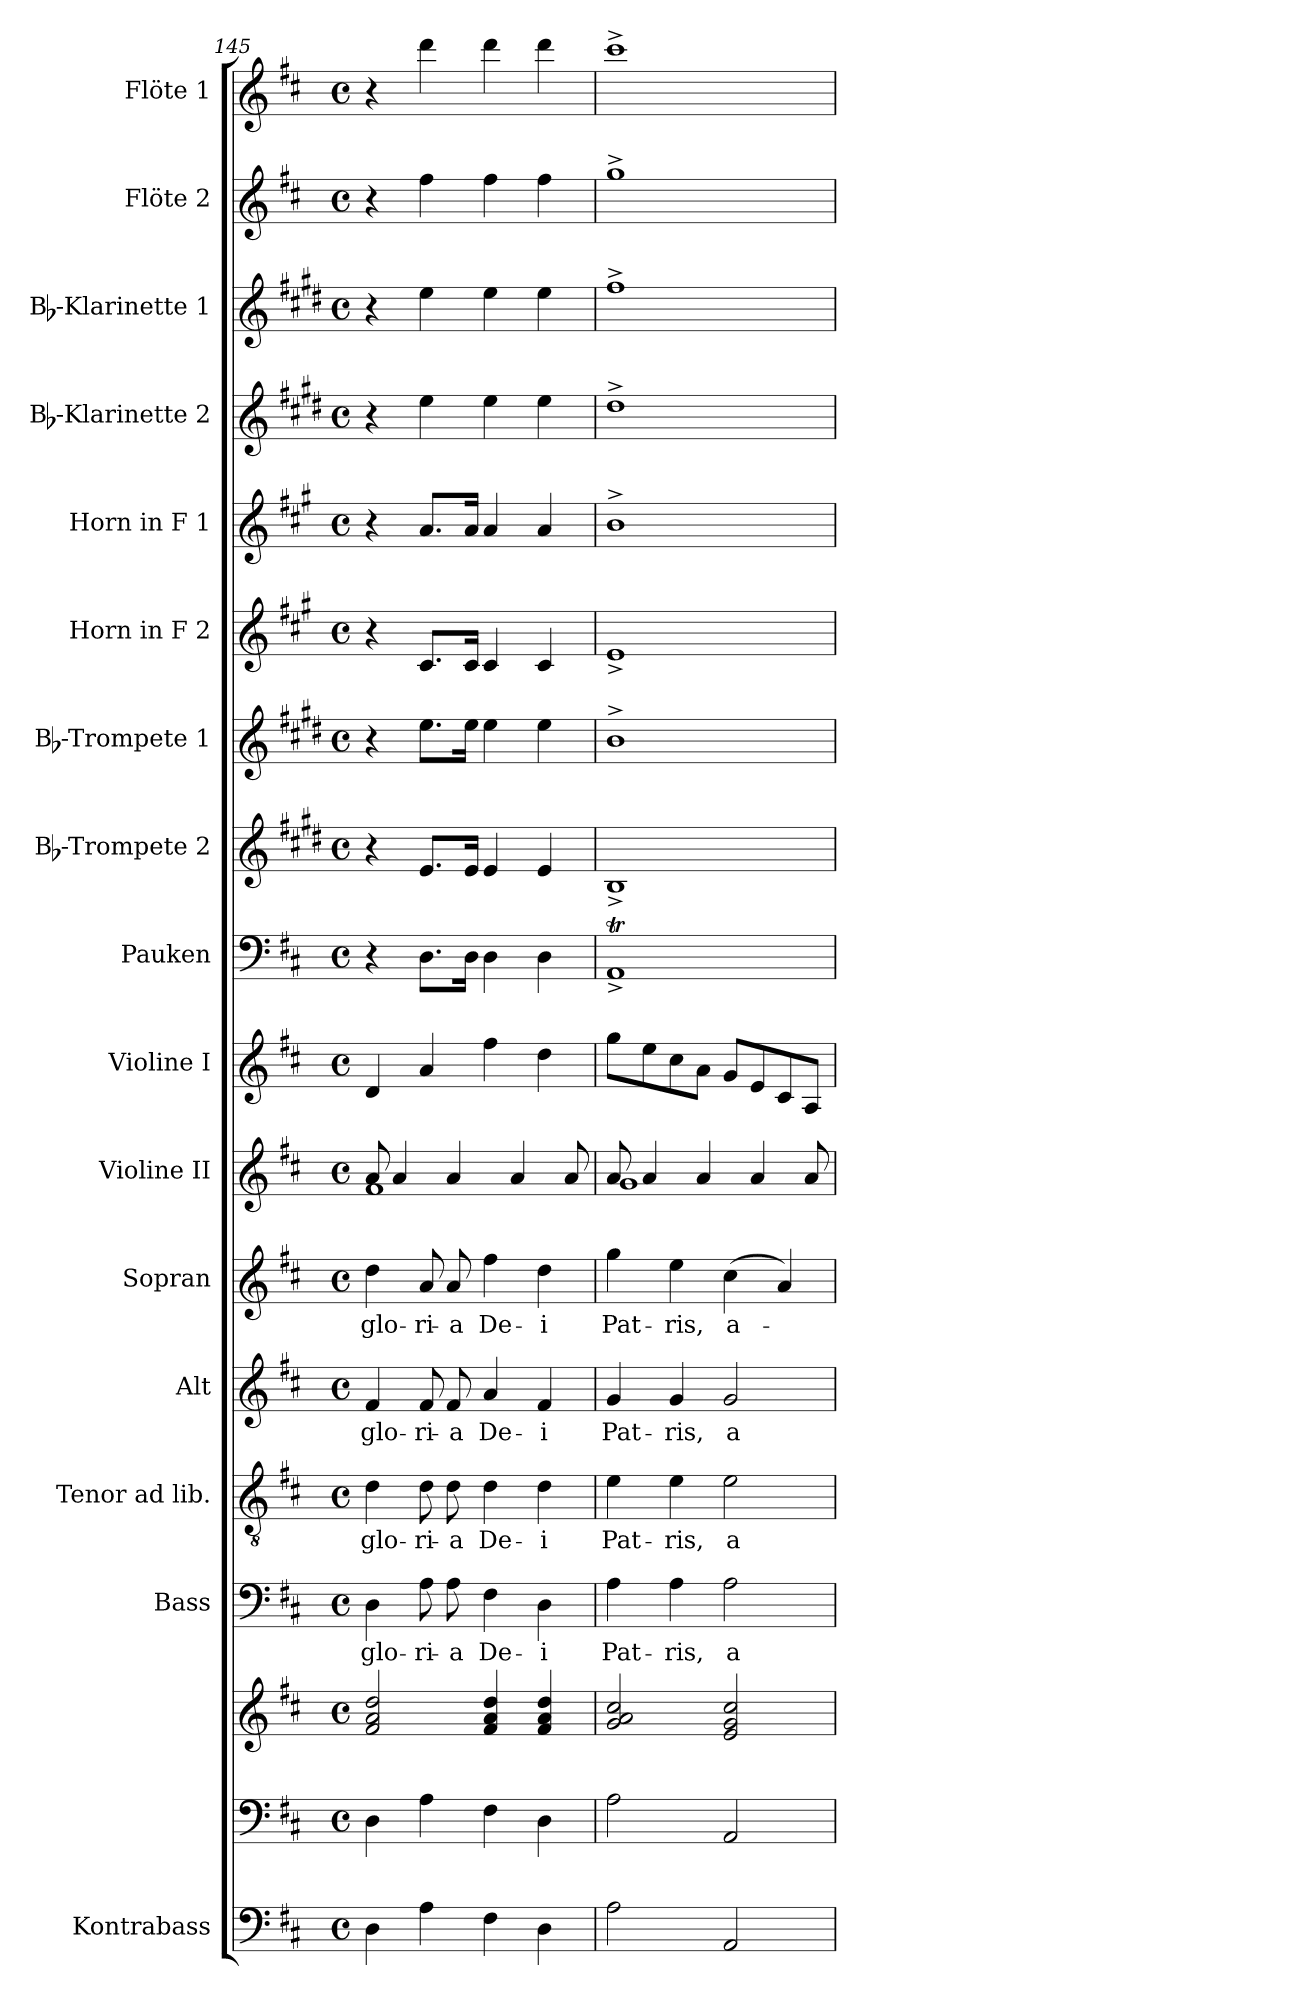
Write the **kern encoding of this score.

**kern	**kern	**kern	**kern	**text	**kern	**text	**kern	**text	**kern	**text	**kern	**kern	**kern	**kern	**kern	**kern	**kern	**kern	**kern	**kern	**kern
*part17	*part16	*part16	*part15	*part15	*part14	*part14	*part13	*part13	*part12	*part12	*part11	*part10	*part9	*part8	*part7	*part6	*part5	*part4	*part3	*part2	*part1
*staff18	*staff17	*staff16	*staff15	*staff15	*staff14	*staff14	*staff13	*staff13	*staff12	*staff12	*staff11	*staff10	*staff9	*staff8	*staff7	*staff6	*staff5	*staff4	*staff3	*staff2	*staff1
*I"Kontrabass	*	*	*I"Bass	*	*I"Tenor ad lib.	*	*I"Alt	*	*I"Sopran	*	*I"Violine II	*I"Violine I	*I"Pauken	*I"Bb-Trompete 2	*I"Bb-Trompete 1	*I"Horn in F 2	*I"Horn in F 1	*I"Bb-Klarinette 2	*I"Bb-Klarinette 1	*I"Flöte 2	*I"Flöte 1
*I'Kb.	*	*	*I'B.	*	*I'T.	*	*I'A.	*	*I'S.	*	*I'Vl. II	*I'Vl. I	*I'Pk.	*I'Bb Trp. 2	*I'Bb Trp. 1	*	*	*I'Bb Kl. 2	*I'Bb Kl. 1	*I'Fl. 2	*I'Fl. 1
*clefF4	*clefF4	*clefG2	*clefF4	*	*clefGv2	*	*clefG2	*	*clefG2	*	*clefG2	*clefG2	*clefF4	*clefG2	*clefG2	*clefG2	*clefG2	*clefG2	*clefG2	*clefG2	*clefG2
*ITrd7c12	*	*	*	*	*	*	*	*	*	*	*	*	*	*ITrd1c2	*ITrd1c2	*ITrd4c7	*ITrd4c7	*ITrd1c2	*ITrd1c2	*	*
*k[f#c#]	*k[f#c#]	*k[f#c#]	*k[f#c#]	*	*k[f#c#]	*	*k[f#c#]	*	*k[f#c#]	*	*k[f#c#]	*k[f#c#]	*k[f#c#]	*k[f#c#]	*k[f#c#]	*k[f#c#]	*k[f#c#]	*k[f#c#]	*k[f#c#]	*k[f#c#]	*k[f#c#]
*D:	*D:	*D:	*D:	*	*D:	*	*D:	*	*D:	*	*D:	*D:	*D:	*D:	*D:	*D:	*D:	*D:	*D:	*D:	*D:
*M4/4	*M4/4	*M4/4	*M4/4	*	*M4/4	*	*M4/4	*	*M4/4	*	*M4/4	*M4/4	*M4/4	*M4/4	*M4/4	*M4/4	*M4/4	*M4/4	*M4/4	*M4/4	*M4/4
*met(c)	*met(c)	*met(c)	*met(c)	*	*met(c)	*	*met(c)	*	*met(c)	*	*met(c)	*met(c)	*met(c)	*met(c)	*met(c)	*met(c)	*met(c)	*met(c)	*met(c)	*met(c)	*met(c)
=145	=145	=145	=145	=145	=145	=145	=145	=145	=145	=145	=145	=145	=145	=145	=145	=145	=145	=145	=145	=145	=145
!	!	!	!	!LO:LY:b	!	!LO:LY:b	!	!LO:LY:b	!	!LO:LY:b	!	!	!	!	!	!	!	!	!	!	!
*	*	*	*	*	*	*	*	*	*	*	*^	*	*	*	*	*	*	*	*	*	*
4DD\	4D\	2f#/ 2a/ 2dd/	4D\	glo-	4d\	glo-	4f#/	glo-	4dd\	glo-	8a/	1f#	4d/	4r	4r	4r	4r	4r	4r	4r	4r	4r
.	.	.	.	.	.	.	.	.	.	.	4a/	.	.	.	.	.	.	.	.	.	.	.
!	!	!	!	!LO:LY:b	!	!LO:LY:b	!	!LO:LY:b	!	!LO:LY:b	!	!	!	!	!	!	!	!	!	!	!	!
4AA\	4A\	.	8A\	-ri-	8d\	-ri-	8f#/	-ri-	8a/	-ri-	.	.	4a/	8.D\L	8.d/L	8.dd\L	8.F#/L	8.d/L	4dd\	4dd\	4ff#\	4ddd\
!	!	!	!	!LO:LY:b	!	!LO:LY:b	!	!LO:LY:b	!	!LO:LY:b	!	!	!	!	!	!	!	!	!	!	!	!
.	.	.	8A\	-a	8d\	-a	8f#/	-a	8a/	-a	4a/	.	.	.	.	.	.	.	.	.	.	.
.	.	.	.	.	.	.	.	.	.	.	.	.	.	16D\Jk	16d/Jk	16dd\Jk	16F#/Jk	16d/Jk	.	.	.	.
!	!	!	!	!LO:LY:b	!	!LO:LY:b	!	!LO:LY:b	!	!LO:LY:b	!	!	!	!	!	!	!	!	!	!	!	!
4FF#\	4F#\	4f#/ 4a/ 4dd/	4F#\	De-	4d\	De-	4a/	De-	4ff#\	De-	.	.	4ff#\	4D\	4d/	4dd\	4F#/	4d/	4dd\	4dd\	4ff#\	4ddd\
.	.	.	.	.	.	.	.	.	.	.	4a/	.	.	.	.	.	.	.	.	.	.	.
!	!	!	!	!LO:LY:b	!	!LO:LY:b	!	!LO:LY:b	!	!LO:LY:b	!	!	!	!	!	!	!	!	!	!	!	!
4DD\	4D\	4f#/ 4a/ 4dd/	4D\	-i	4d\	-i	4f#/	-i	4dd\	-i	.	.	4dd\	4D\	4d/	4dd\	4F#/	4d/	4dd\	4dd\	4ff#\	4ddd\
.	.	.	.	.	.	.	.	.	.	.	8a/	.	.	.	.	.	.	.	.	.	.	.
=146	=146	=146	=146	=146	=146	=146	=146	=146	=146	=146	=146	=146	=146	=146	=146	=146	=146	=146	=146	=146	=146	=146
!	!	!	!	!LO:LY:b	!	!LO:LY:b	!	!LO:LY:b	!	!LO:LY:b	!	!	!	!	!	!	!	!	!	!	!	!
2AA\	2A\	2g/ 2a/ 2cc#/	4A\	Pat-	4e\	Pat-	4g/	Pat-	4gg\	Pat-	8a/	1g	8gg\L	1AAT^<	1A^<	1a^>	1A^<	1e^>	1cc#^>	1ee^>	1gg^>	1ccc#^>
.	.	.	.	.	.	.	.	.	.	.	4a/	.	8ee\	.	.	.	.	.	.	.	.	.
!	!	!	!	!LO:LY:b	!	!LO:LY:b	!	!LO:LY:b	!	!LO:LY:b	!	!	!	!	!	!	!	!	!	!	!	!
.	.	.	4A\	-ris,	4e\	-ris,	4g/	-ris,	4ee\	-ris,	.	.	8cc#\	.	.	.	.	.	.	.	.	.
.	.	.	.	.	.	.	.	.	.	.	4a/	.	8a\J	.	.	.	.	.	.	.	.	.
!	!	!	!	!LO:LY:b	!	!LO:LY:b	!	!LO:LY:b	!	!LO:LY:b	!	!	!	!	!	!	!	!	!	!	!	!
2AAA/	2AA/	2e/ 2g/ 2cc#/	2A\	a-	2e\	a-	2g/	a-	(>4cc#\	a-	.	.	8g/L	.	.	.	.	.	.	.	.	.
.	.	.	.	.	.	.	.	.	.	.	4a/	.	8e/	.	.	.	.	.	.	.	.	.
.	.	.	.	.	.	.	.	.	4a/)	.	.	.	8c#/	.	.	.	.	.	.	.	.	.
.	.	.	.	.	.	.	.	.	.	.	8a/	.	8A/J	.	.	.	.	.	.	.	.	.
*	*	*	*	*	*	*	*	*	*	*	*v	*v	*	*	*	*	*	*	*	*	*	*
=	=	=	=	=	=	=	=	=	=	=	=	=	=	=	=	=	=	=	=	=	=
*-	*-	*-	*-	*-	*-	*-	*-	*-	*-	*-	*-	*-	*-	*-	*-	*-	*-	*-	*-	*-	*-
